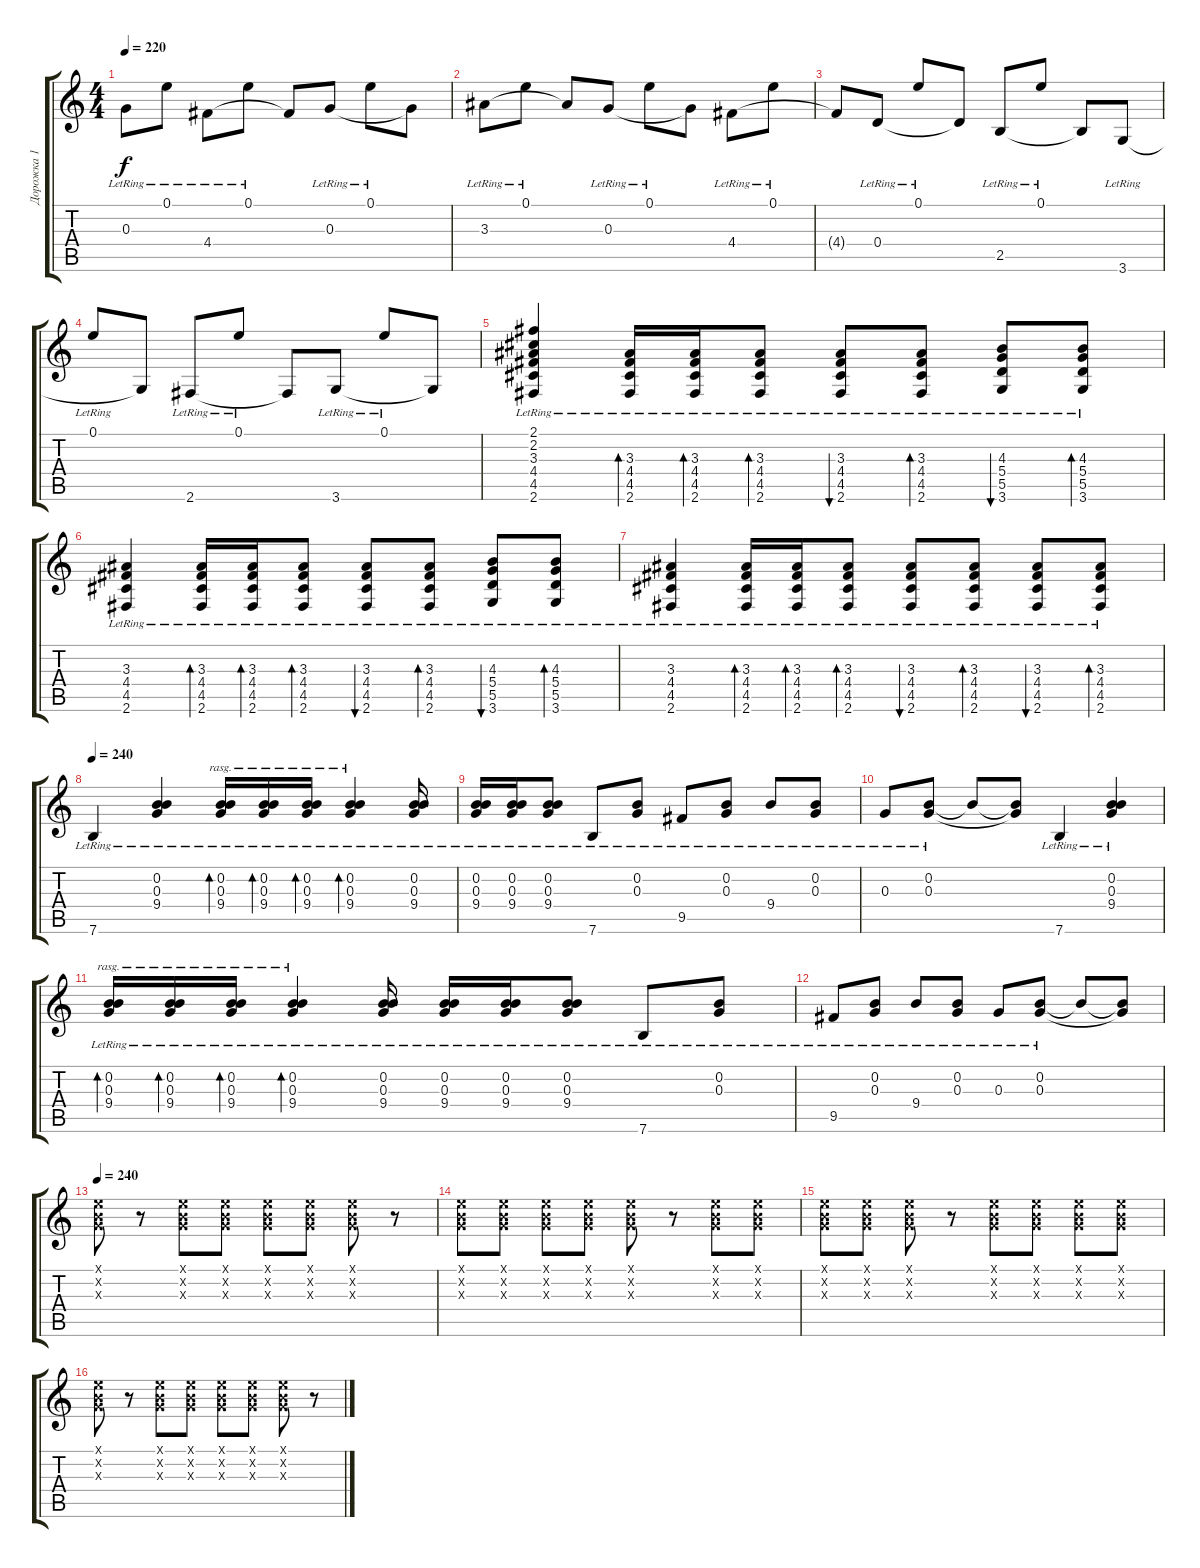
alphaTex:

\track ("Дорожка 1" "Дорожка 1") {instrument acousticguitarsteel}
\staff {score tabs}
\tuning (E4 B3 G3 D3 A2 E2) {hide}
\ts (4 4)
\tempo 220
\clef g2
\ks c
0.3{lr}.8{dy f} 0.1{lr}.8 4.4{lr}.8 0.1{lr}.8 4.4{t}.8 0.3{lr}.8 0.1{lr}.8 0.3{t}.8 |
3.3{lr}.8 0.1{lr}.8 3.3{t}.8 0.3{lr}.8 0.1{lr}.8 0.3{t}.8 4.4{lr}.8 0.1{lr}.8 |
4.4{t}.8 0.4{lr}.8 0.1{lr}.8 0.4{t}.8 2.5{lr}.8 0.1{lr}.8 2.5{t}.8 3.6{lr}.8 |
0.1{lr}.8 3.6{t}.8 2.6{lr}.8 0.1{lr}.8 2.6{t}.8 3.6{lr}.8 0.1{lr}.8 3.6{t}.8 |
(2.1{lr} 2.2{lr} 3.3{lr} 4.4{lr} 4.5{lr} 2.6{lr}).4 (3.3{lr} 4.4{lr} 4.5{lr} 2.6{lr}).16{bd 60} (3.3{lr} 4.4{lr} 4.5{lr} 2.6{lr}).16{bd 60} (3.3{lr} 4.4{lr} 4.5{lr} 2.6{lr}).8{bd 60} (3.3{lr} 4.4{lr} 4.5{lr} 2.6{lr}).8{bu 60} (3.3{lr} 4.4{lr} 4.5{lr} 2.6{lr}).8{bd 60} (4.3{lr} 5.4{lr} 5.5{lr} 3.6{lr}).8{bu 60} (4.3{lr} 5.4{lr} 5.5{lr} 3.6{lr}).8{bd 60} |
(3.3{lr} 4.4{lr} 4.5{lr} 2.6{lr}).4 (3.3{lr} 4.4{lr} 4.5{lr} 2.6{lr}).16{bd 60} (3.3{lr} 4.4{lr} 4.5{lr} 2.6{lr}).16{bd 60} (3.3{lr} 4.4{lr} 4.5{lr} 2.6{lr}).8{bd 60} (3.3{lr} 4.4{lr} 4.5{lr} 2.6{lr}).8{bu 60} (3.3{lr} 4.4{lr} 4.5{lr} 2.6{lr}).8{bd 60} (4.3{lr} 5.4{lr} 5.5{lr} 3.6{lr}).8{bu 60} (4.3{lr} 5.4{lr} 5.5{lr} 3.6{lr}).8{bd 60} |
(3.3{lr} 4.4{lr} 4.5{lr} 2.6{lr}).4 (3.3{lr} 4.4{lr} 4.5{lr} 2.6{lr}).16{bd 60} (3.3{lr} 4.4{lr} 4.5{lr} 2.6{lr}).16{bd 60} (3.3{lr} 4.4{lr} 4.5{lr} 2.6{lr}).8{bd 60} (3.3{lr} 4.4{lr} 4.5{lr} 2.6{lr}).8{bu 60} (3.3{lr} 4.4{lr} 4.5{lr} 2.6{lr}).8{bd 60} (3.3{lr} 4.4{lr} 4.5{lr} 2.6{lr}).8{bu 60} (3.3{lr} 4.4{lr} 4.5{lr} 2.6{lr}).8{bd 60} |
\tempo 240
7.6{lr}.4 (0.2{lr} 0.3{lr} 9.4{lr}).4 (0.2{lr} 0.3{lr} 9.4{lr}).16{bd 60 rasg ii} (0.2{lr} 0.3{lr} 9.4{lr}).16{bd 60 rasg ii} (0.2{lr} 0.3{lr} 9.4{lr}).16{bd 60 rasg ii} (0.2{lr} 0.3{lr} 9.4{lr}).4{bd 60 rasg ii} (0.2{lr} 0.3{lr} 9.4{lr}).16 |
(0.2{lr} 0.3{lr} 9.4{lr}).16 (0.2{lr} 0.3{lr} 9.4{lr}).16 (0.2{lr} 0.3{lr} 9.4{lr}).8 7.6{lr}.8 (0.2{lr} 0.3{lr}).8 9.5{lr}.8 (0.2{lr} 0.3{lr}).8 9.4{lr}.8 (0.2{lr} 0.3{lr}).8 |
0.3{lr}.8 (0.2{lr} 0.3{lr}).8 0.2{t}.8 (0.2{t} 0.3{t}).8 7.6{lr}.4 (0.2{lr} 0.3{lr} 9.4{lr}).4 |
(0.2{lr} 0.3{lr} 9.4{lr}).16{bd 60 rasg ii} (0.2{lr} 0.3{lr} 9.4{lr}).16{bd 60 rasg ii} (0.2{lr} 0.3{lr} 9.4{lr}).16{bd 60 rasg ii} (0.2{lr} 0.3{lr} 9.4{lr}).4{bd 60 rasg ii} (0.2{lr} 0.3{lr} 9.4{lr}).16 (0.2{lr} 0.3{lr} 9.4{lr}).16 (0.2{lr} 0.3{lr} 9.4{lr}).16 (0.2{lr} 0.3{lr} 9.4{lr}).8 7.6{lr}.8 (0.2{lr} 0.3{lr}).8 |
9.5{lr}.8 (0.2{lr} 0.3{lr}).8 9.4{lr}.8 (0.2{lr} 0.3{lr}).8 0.3{lr}.8 (0.2{lr} 0.3{lr}).8 0.2{t}.8 (0.2{t} 0.3{t}).8 |
\tempo 240
(0.1{x} 0.2{x} 0.3{x}).8 r.8 (0.1{x} 0.2{x} 0.3{x}).8 (0.1{x} 0.2{x} 0.3{x}).8 (0.1{x} 0.2{x} 0.3{x}).8 (0.1{x} 0.2{x} 0.3{x}).8 (0.1{x} 0.2{x} 0.3{x}).8 r.8 |
(0.1{x} 0.2{x} 0.3{x}).8 (0.1{x} 0.2{x} 0.3{x}).8 (0.1{x} 0.2{x} 0.3{x}).8 (0.1{x} 0.2{x} 0.3{x}).8 (0.1{x} 0.2{x} 0.3{x}).8 r.8 (0.1{x} 0.2{x} 0.3{x}).8 (0.1{x} 0.2{x} 0.3{x}).8 |
(0.1{x} 0.2{x} 0.3{x}).8 (0.1{x} 0.2{x} 0.3{x}).8 (0.1{x} 0.2{x} 0.3{x}).8 r.8 (0.1{x} 0.2{x} 0.3{x}).8 (0.1{x} 0.2{x} 0.3{x}).8 (0.1{x} 0.2{x} 0.3{x}).8 (0.1{x} 0.2{x} 0.3{x}).8 |
(0.1{x} 0.2{x} 0.3{x}).8 r.8 (0.1{x} 0.2{x} 0.3{x}).8 (0.1{x} 0.2{x} 0.3{x}).8 (0.1{x} 0.2{x} 0.3{x}).8 (0.1{x} 0.2{x} 0.3{x}).8 (0.1{x} 0.2{x} 0.3{x}).8 r.8
